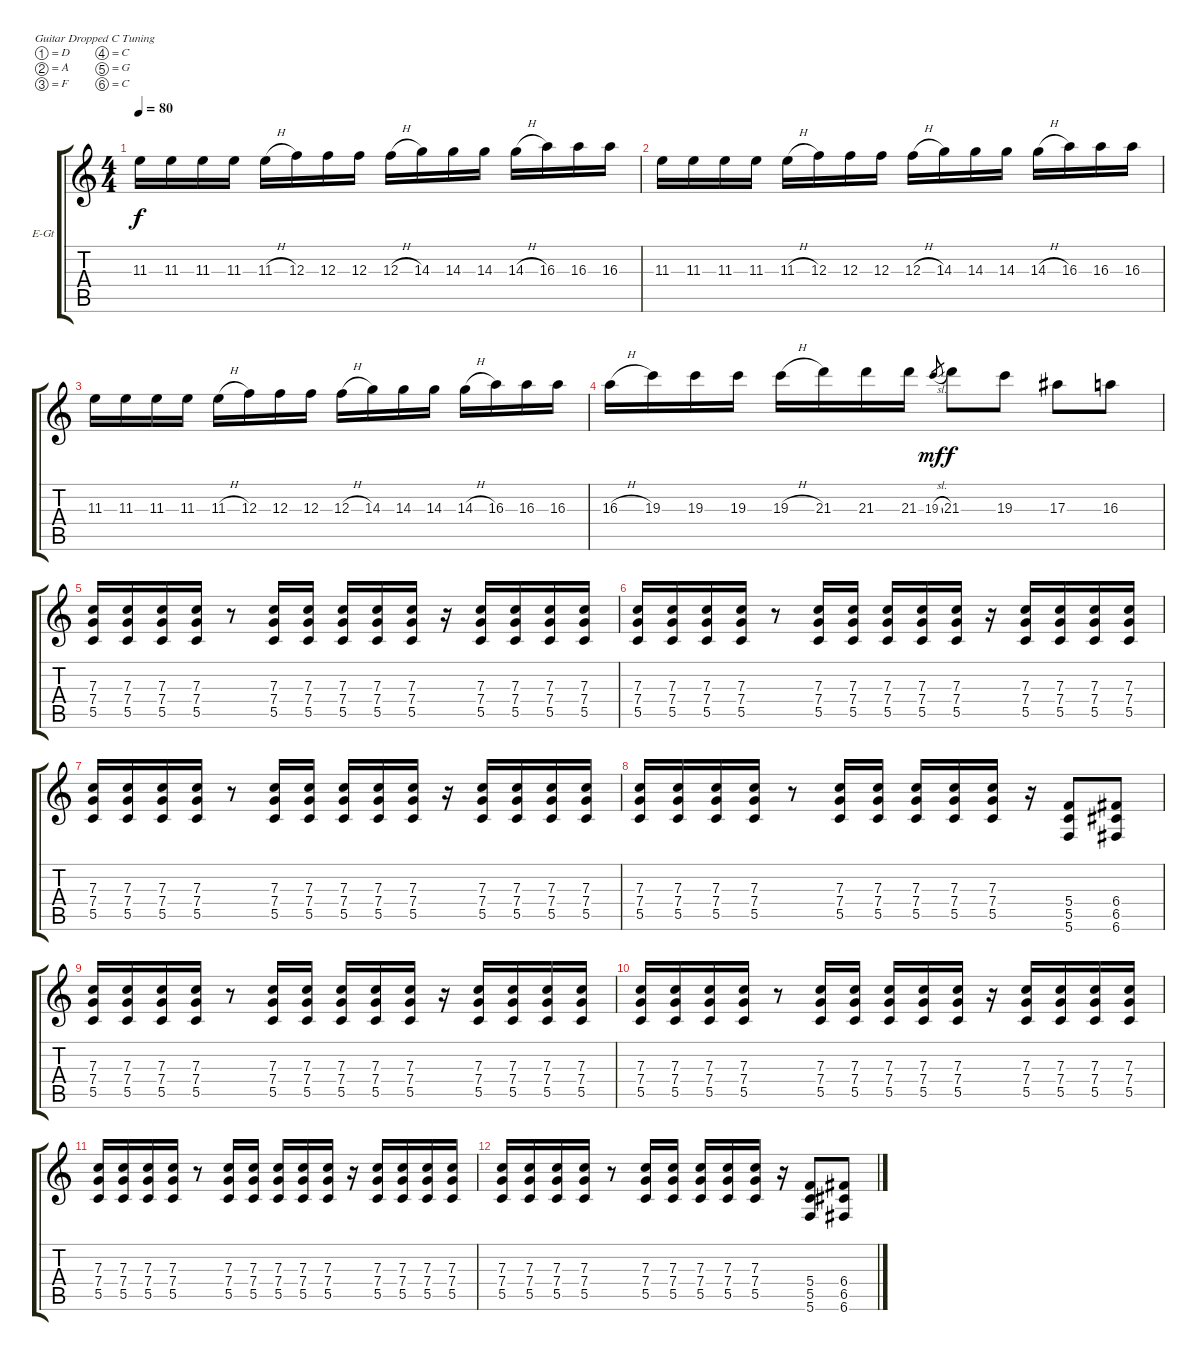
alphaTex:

\bracketExtendMode groupsimilarinstruments
\firstSystemTrackNameOrientation horizontal
\otherSystemsTrackNameOrientation horizontal
\track ("Guitare saturée" "E-Gt") {instrument distortionguitar}
\staff {score tabs}
\tuning (D4 A3 F3 C3 G2 C2)
\ts (4 4)
\tempo 80
\clef g2
\ks c
11.3.16{dy f} 11.3.16 11.3.16 11.3.16 11.3{h}.16 12.3.16 12.3.16 12.3.16 12.3{h}.16 14.3.16 14.3.16 14.3.16 14.3{h}.16 16.3.16 16.3.16 16.3.16 |
11.3.16 11.3.16 11.3.16 11.3.16 11.3{h}.16 12.3.16 12.3.16 12.3.16 12.3{h}.16 14.3.16 14.3.16 14.3.16 14.3{h}.16 16.3.16 16.3.16 16.3.16 |
11.3.16 11.3.16 11.3.16 11.3.16 11.3{h}.16 12.3.16 12.3.16 12.3.16 12.3{h}.16 14.3.16 14.3.16 14.3.16 14.3{h}.16 16.3.16 16.3.16 16.3.16 |
16.3{h}.16 19.3.16 19.3.16 19.3.16 19.3{h}.16 21.3.16 21.3.16 21.3.16 19.3{sl}.8{gr dy mf} 21.3.8{dy f} 19.3.8 17.3.8 16.3.8 |
(7.3 7.4 5.5).16 (7.3 7.4 5.5).16 (7.3 7.4 5.5).16 (7.3 7.4 5.5).16 r.8 (7.3 7.4 5.5).16 (7.3 7.4 5.5).16 (7.3 7.4 5.5).16 (7.3 7.4 5.5).16 (7.3 7.4 5.5).16 r.16 (7.3 7.4 5.5).16 (7.3 7.4 5.5).16 (7.3 7.4 5.5).16 (7.3 7.4 5.5).16 |
(7.3 7.4 5.5).16 (7.3 7.4 5.5).16 (7.3 7.4 5.5).16 (7.3 7.4 5.5).16 r.8 (7.3 7.4 5.5).16 (7.3 7.4 5.5).16 (7.3 7.4 5.5).16 (7.3 7.4 5.5).16 (7.3 7.4 5.5).16 r.16 (7.3 7.4 5.5).16 (7.3 7.4 5.5).16 (7.3 7.4 5.5).16 (7.3 7.4 5.5).16 |
(7.3 7.4 5.5).16 (7.3 7.4 5.5).16 (7.3 7.4 5.5).16 (7.3 7.4 5.5).16 r.8 (7.3 7.4 5.5).16 (7.3 7.4 5.5).16 (7.3 7.4 5.5).16 (7.3 7.4 5.5).16 (7.3 7.4 5.5).16 r.16 (7.3 7.4 5.5).16 (7.3 7.4 5.5).16 (7.3 7.4 5.5).16 (7.3 7.4 5.5).16 |
(7.3 7.4 5.5).16 (7.3 7.4 5.5).16 (7.3 7.4 5.5).16 (7.3 7.4 5.5).16 r.8 (7.3 7.4 5.5).16 (7.3 7.4 5.5).16 (7.3 7.4 5.5).16 (7.3 7.4 5.5).16 (7.3 7.4 5.5).16 r.16 (5.4 5.5 5.6).8 (6.4 6.5 6.6).8 |
(7.3 7.4 5.5).16 (7.3 7.4 5.5).16 (7.3 7.4 5.5).16 (7.3 7.4 5.5).16 r.8 (7.3 7.4 5.5).16 (7.3 7.4 5.5).16 (7.3 7.4 5.5).16 (7.3 7.4 5.5).16 (7.3 7.4 5.5).16 r.16 (7.3 7.4 5.5).16 (7.3 7.4 5.5).16 (7.3 7.4 5.5).16 (7.3 7.4 5.5).16 |
(7.3 7.4 5.5).16 (7.3 7.4 5.5).16 (7.3 7.4 5.5).16 (7.3 7.4 5.5).16 r.8 (7.3 7.4 5.5).16 (7.3 7.4 5.5).16 (7.3 7.4 5.5).16 (7.3 7.4 5.5).16 (7.3 7.4 5.5).16 r.16 (7.3 7.4 5.5).16 (7.3 7.4 5.5).16 (7.3 7.4 5.5).16 (7.3 7.4 5.5).16 |
(7.3 7.4 5.5).16 (7.3 7.4 5.5).16 (7.3 7.4 5.5).16 (7.3 7.4 5.5).16 r.8 (7.3 7.4 5.5).16 (7.3 7.4 5.5).16 (7.3 7.4 5.5).16 (7.3 7.4 5.5).16 (7.3 7.4 5.5).16 r.16 (7.3 7.4 5.5).16 (7.3 7.4 5.5).16 (7.3 7.4 5.5).16 (7.3 7.4 5.5).16 |
(7.3 7.4 5.5).16 (7.3 7.4 5.5).16 (7.3 7.4 5.5).16 (7.3 7.4 5.5).16 r.8 (7.3 7.4 5.5).16 (7.3 7.4 5.5).16 (7.3 7.4 5.5).16 (7.3 7.4 5.5).16 (7.3 7.4 5.5).16 r.16 (5.4 5.5 5.6).8 (6.4 6.5 6.6).8
